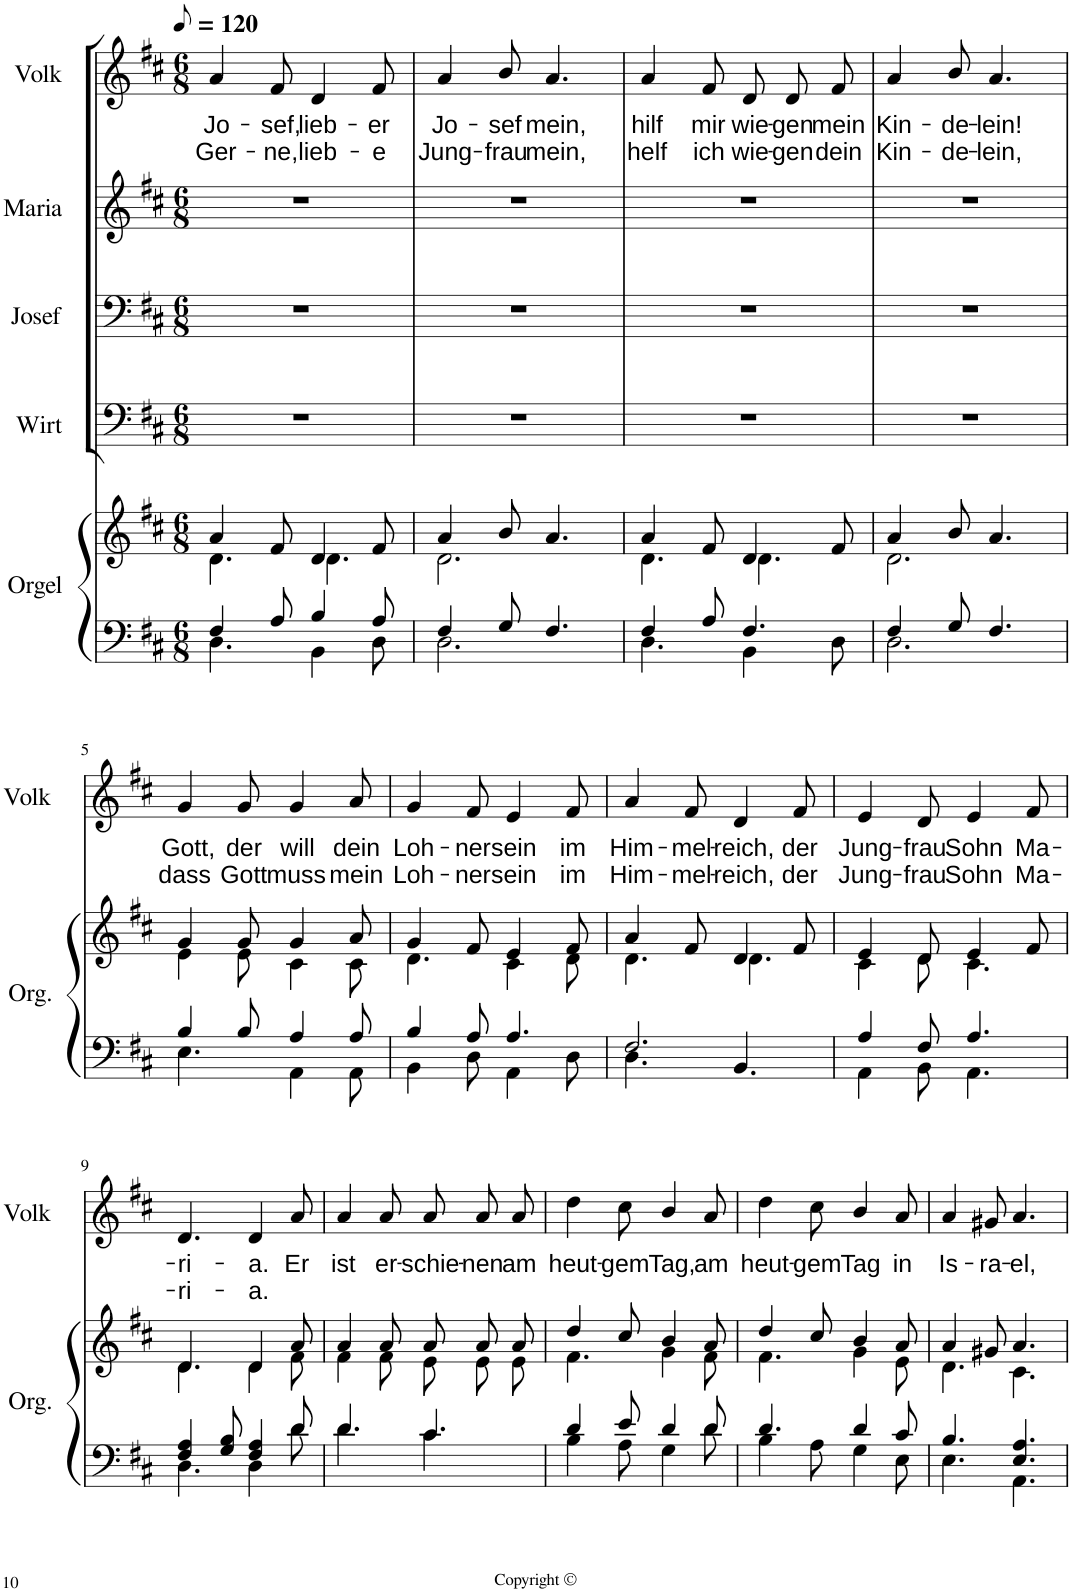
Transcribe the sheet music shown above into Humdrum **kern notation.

**kern	**kern	**kern	**text	**text
*part2	*part2	*part1	*part1	*part1
*staff3	*staff2	*staff1	*staff1	*staff1
*I"Orgel	*	*I"Volk	*	*
*I'Org.	*	*I'Volk	*	*
!!LO:PB:g=z
*clefF4	*clefG2	*clefG2	*	*
*k[f#c#]	*k[f#c#]	*k[f#c#]	*	*
*D:	*D:	*D:	*	*
*M6/8	*M6/8	*M6/8	*	*
*MM60	*MM60	*MM60	*	*
=1	=1	=1	=1	=1
*^	*^	*	*	*
!	!	!	!	!	!LO:LY:b	!LO:LY:b
4F#/	4.D\	4a/	4.d\	4a/	Jo-	Ger-
!	!	!	!	!	!LO:LY:b	!LO:LY:b
8A/	.	8f#/	.	8f#/	-sef,	-ne,
!	!	!	!	!	!LO:LY:b	!LO:LY:b
4B/	4BB\	4d/	4.d\	4d/	lieb-	lieb-
!	!	!	!	!	!LO:LY:b	!LO:LY:b
8A/	8D\	8f#/	.	8f#/	-er	-e
=2	=2	=2	=2	=2	=2	=2
!	!	!	!	!	!LO:LY:b	!LO:LY:b
4F#/	2.D\	4a/	2.d\	4a/	Jo-	Jung-
!	!	!	!	!	!LO:LY:b	!LO:LY:b
8G/	.	8b/	.	8b/	-sef	-frau
!	!	!	!	!	!LO:LY:b	!LO:LY:b
4.F#/	.	4.a/	.	4.a/	mein,	mein,
=3	=3	=3	=3	=3	=3	=3
!	!	!	!	!	!LO:LY:b	!LO:LY:b
4F#/	4.D\	4a/	4.d\	4a/	hilf	helf
!	!	!	!	!	!LO:LY:b	!LO:LY:b
8A/	.	8f#/	.	8f#/	mir	ich
!	!	!	!	!	!LO:LY:b	!LO:LY:b
4.F#/	4BB\	4d/	4.d\	8d/L	wie-	wie-
!	!	!	!	!	!LO:LY:b	!LO:LY:b
.	.	.	.	8d/	-gen	-gen
!	!	!	!	!	!LO:LY:b	!LO:LY:b
.	8D\	8f#/	.	8f#/J	mein	dein
=4	=4	=4	=4	=4	=4	=4
!	!	!	!	!	!LO:LY:b	!LO:LY:b
4F#/	2.D\	4a/	2.d\	4a/	Kin-	Kin-
!	!	!	!	!	!LO:LY:b	!LO:LY:b
8G/	.	8b/	.	8b/	-de-	-de-
!	!	!	!	!	!LO:LY:b	!LO:LY:b
4.F#/	.	4.a/	.	4.a/	-lein!	-lein,
!!LO:LB:g=z
=5	=5	=5	=5	=5	=5	=5
!	!	!	!	!	!LO:LY:b	!LO:LY:b
4B/	4.E\	4g/	4e\	4g/	Gott,	dass
!	!	!	!	!	!LO:LY:b	!LO:LY:b
8B/	.	8g/	8e\	8g/	der	Gott
!	!	!	!	!	!LO:LY:b	!LO:LY:b
4A/	4AA\	4g/	4c#\	4g/	will	muss
!	!	!	!	!	!LO:LY:b	!LO:LY:b
8A/	8AA\	8a/	8c#\	8a/	dein	mein
=6	=6	=6	=6	=6	=6	=6
!	!	!	!	!	!LO:LY:b	!LO:LY:b
4B/	4BB\	4g/	4.d\	4g/	Loh-	Loh-
!	!	!	!	!	!LO:LY:b	!LO:LY:b
8A/	8D\	8f#/	.	8f#/	-ner	-ner
!	!	!	!	!	!LO:LY:b	!LO:LY:b
4.A/	4AA\	4e/	4c#\	4e/	sein	sein
!	!	!	!	!	!LO:LY:b	!LO:LY:b
.	8D\	8f#/	8d\	8f#/	im	im
=7	=7	=7	=7	=7	=7	=7
!	!	!	!	!	!LO:LY:b	!LO:LY:b
2.F#/	4.D\	4a/	4.d\	4a/	Him-	Him-
!	!	!	!	!	!LO:LY:b	!LO:LY:b
.	.	8f#/	.	8f#/	-mel-	-mel-
!	!	!	!	!	!LO:LY:b	!LO:LY:b
.	4.BB/	4d/	4.d\	4d/	-reich,	-reich,
!	!	!	!	!	!LO:LY:b	!LO:LY:b
.	.	8f#/	.	8f#/	der	der
=8	=8	=8	=8	=8	=8	=8
!	!	!	!	!	!LO:LY:b	!LO:LY:b
4A/	4AA\	4e/	4c#\	4e/	Jung-	Jung-
!	!	!	!	!	!LO:LY:b	!LO:LY:b
8F#/	8BB\	8d/	8d\	8d/	-frau	-frau
!	!	!	!	!	!LO:LY:b	!LO:LY:b
4.A/	4.AA\	4e/	4.c#\	4e/	Sohn	Sohn
!	!	!	!	!	!LO:LY:b	!LO:LY:b
.	.	8f#/	.	8f#/	Ma-	Ma-
!!LO:LB:g=z
=9	=9	=9	=9	=9	=9	=9
!	!	!	!	!	!LO:LY:b	!LO:LY:b
4F#/ 4A/	4.D\	4.d/	4.d\	4.d/	-ri-	-ri-
8G/ 8B/	.	.	.	.	.	.
!	!	!	!	!	!LO:LY:b	!LO:LY:b
4F#/ 4A/	4D\	4d/	4d\	4d/	-a.	-a.
!	!	!	!	!	!LO:LY:b	!
8d/	8d\	8a/	8f#\	8a/	Er	.
=10	=10	=10	=10	=10	=10	=10
!	!	!	!	!	!LO:LY:b	!
4.d/	4.d\	4a/	4f#\	4a/	ist	.
!	!	!	!	!	!LO:LY:b	!
.	.	8a/	8f#\	8a/	er-	.
!	!	!	!	!	!LO:LY:b	!
4.c#/	4.c#\	8a/L	8e\L	8a/L	-schie-	.
!	!	!	!	!	!LO:LY:b	!
.	.	8a/	8e\	8a/	-nen	.
!	!	!	!	!	!LO:LY:b	!
.	.	8a/J	8e\J	8a/J	am	.
=11	=11	=11	=11	=11	=11	=11
!	!	!	!	!	!LO:LY:b	!
4d/	4B\	4dd/	4.f#\	4dd\	heut-	.
!	!	!	!	!	!LO:LY:b	!
8e/	8A\	8cc#/	.	8cc#\	-gem	.
!	!	!	!	!	!LO:LY:b	!
4d/	4G\	4b/	4g\	4b/	Tag,	.
!	!	!	!	!	!LO:LY:b	!
8d/	8d\	8a/	8f#\	8a/	am	.
=12	=12	=12	=12	=12	=12	=12
!	!	!	!	!	!LO:LY:b	!
4.d/	4B\	4dd/	4.f#\	4dd\	heut-	.
!	!	!	!	!	!LO:LY:b	!
.	8A\	8cc#/	.	8cc#\	-gem	.
!	!	!	!	!	!LO:LY:b	!
4d/	4G\	4b/	4g\	4b/	Tag	.
!	!	!	!	!	!LO:LY:b	!
8c#/	8E\	8a/	8e\	8a/	in	.
=13	=13	=13	=13	=13	=13	=13
!	!	!	!	!	!LO:LY:b	!
4.B/	4.E\	4a/	4.d\	4a/	Is-	.
!	!	!	!	!	!LO:LY:b	!
.	.	8g#X/	.	8g#X/	-ra-	.
!	!	!	!	!	!LO:LY:b	!
4.E/ 4.A/	4.AA\	4.a/	4.c#\	4.a/	-el,	.
*v	*v	*	*	*	*	*
*	*v	*v	*	*	*
=	=	=	=	=
*-	*-	*-	*-	*-
